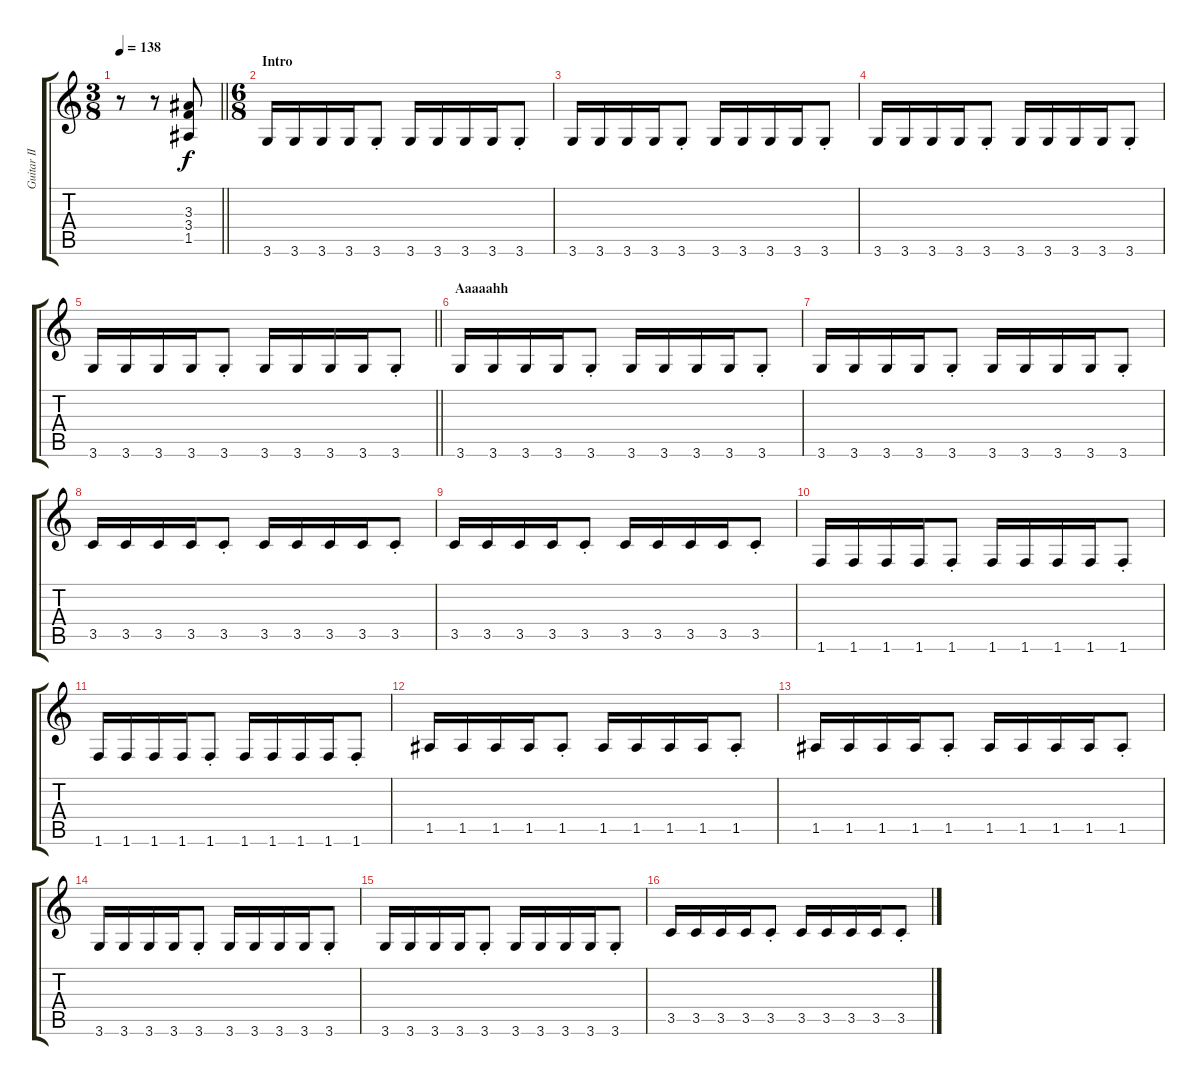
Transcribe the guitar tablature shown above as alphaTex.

\track ("Guitar II" "Guitar II") {instrument distortionguitar}
\staff {score tabs}
\tuning (E4 B3 G3 D3 A2 E2) {hide}
\ts (3 8)
\tempo 138
\clef g2
\barLineRight lightlight
\ks c
r.8{dy f instrument distortionguitar} r.8 (3.3 3.4 1.5).8 |
\ts (6 8)
\section ("" "Intro")
3.6.16 3.6.16 3.6.16 3.6.16 3.6{st}.8 3.6.16 3.6.16 3.6.16 3.6.16 3.6{st}.8 |
3.6.16 3.6.16 3.6.16 3.6.16 3.6{st}.8 3.6.16 3.6.16 3.6.16 3.6.16 3.6{st}.8 |
3.6.16 3.6.16 3.6.16 3.6.16 3.6{st}.8 3.6.16 3.6.16 3.6.16 3.6.16 3.6{st}.8 |
\barLineRight lightlight
3.6.16 3.6.16 3.6.16 3.6.16 3.6{st}.8 3.6.16 3.6.16 3.6.16 3.6.16 3.6{st}.8 |
\section ("" "Aaaaahh")
3.6.16 3.6.16 3.6.16 3.6.16 3.6{st}.8 3.6.16 3.6.16 3.6.16 3.6.16 3.6{st}.8 |
3.6.16 3.6.16 3.6.16 3.6.16 3.6{st}.8 3.6.16 3.6.16 3.6.16 3.6.16 3.6{st}.8 |
3.5.16 3.5.16 3.5.16 3.5.16 3.5{st}.8 3.5.16 3.5.16 3.5.16 3.5.16 3.5{st}.8 |
3.5.16 3.5.16 3.5.16 3.5.16 3.5{st}.8 3.5.16 3.5.16 3.5.16 3.5.16 3.5{st}.8 |
1.6.16 1.6.16 1.6.16 1.6.16 1.6{st}.8 1.6.16 1.6.16 1.6.16 1.6.16 1.6{st}.8 |
1.6.16 1.6.16 1.6.16 1.6.16 1.6{st}.8 1.6.16 1.6.16 1.6.16 1.6.16 1.6{st}.8 |
1.5.16 1.5.16 1.5.16 1.5.16 1.5{st}.8 1.5.16 1.5.16 1.5.16 1.5.16 1.5{st}.8 |
1.5.16 1.5.16 1.5.16 1.5.16 1.5{st}.8 1.5.16 1.5.16 1.5.16 1.5.16 1.5{st}.8 |
3.6.16 3.6.16 3.6.16 3.6.16 3.6{st}.8 3.6.16 3.6.16 3.6.16 3.6.16 3.6{st}.8 |
3.6.16 3.6.16 3.6.16 3.6.16 3.6{st}.8 3.6.16 3.6.16 3.6.16 3.6.16 3.6{st}.8 |
3.5.16 3.5.16 3.5.16 3.5.16 3.5{st}.8 3.5.16 3.5.16 3.5.16 3.5.16 3.5{st}.8
